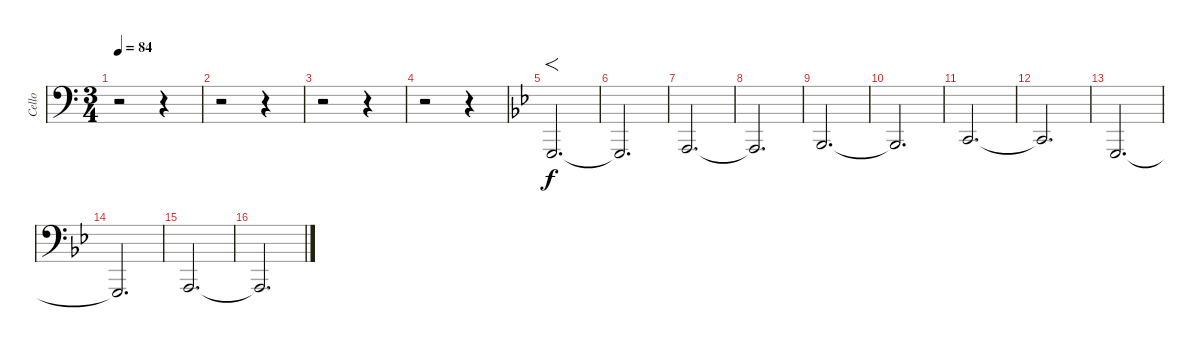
\track ("Cello" "Cello") {instrument stringensemble1}
\staff {score}
\tuning (G2 D2 A1 E1) {hide}
\ts (3 4)
\tempo 84
\clef f4
\ks c
r.2{dy f} r.4 |
r.2 r.4 |
r.2 r.4 |
r.2 r.4 |
\ks gminor
3.4.2{f d} |
3.4{t}.2{d} |
5.4.2{d} |
5.4{t}.2{d} |
6.4.2{d} |
6.4{t}.2{d} |
3.3.2{d} |
3.3{t}.2{d} |
3.4.2{d} |
3.4{t}.2{d} |
5.4.2{d} |
5.4{t}.2{d}
